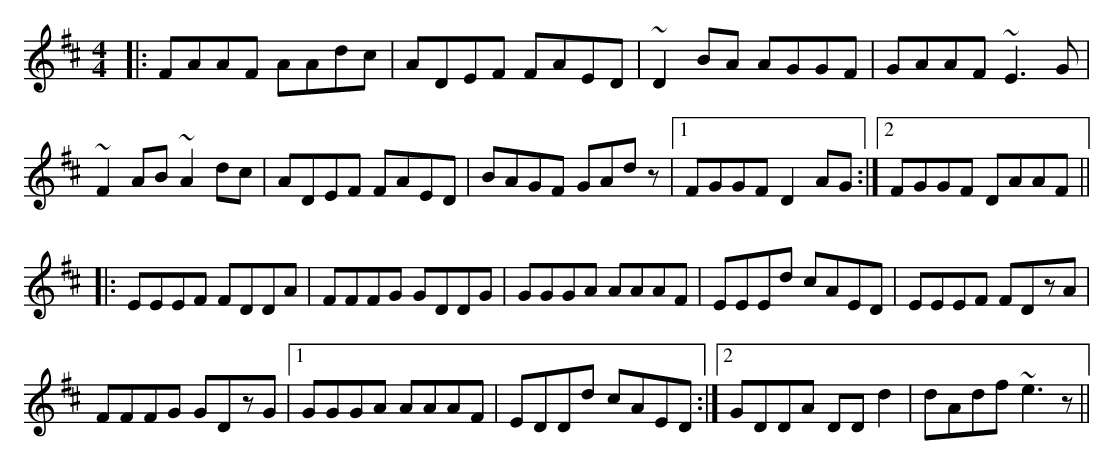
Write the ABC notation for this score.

X:1
M:4/4
K:D
|:FAAF AAdc|ADEF FAED|~D2 BA AGGF|GAAF ~E3G|
~F2AB ~A2dc|ADEF FAED|BAGF GAdz|1 FGGF D2 AG:|2 FGGF DAAF||
|:EEEF FDDA|FFFG GDDG|GGGA AAAF|EEEd cAED|EEEF FDzA|
FFFG GDzG|1 GGGA AAAF|EDDd cAED:|2 GDDA DDd2|dAdf ~e3z||
